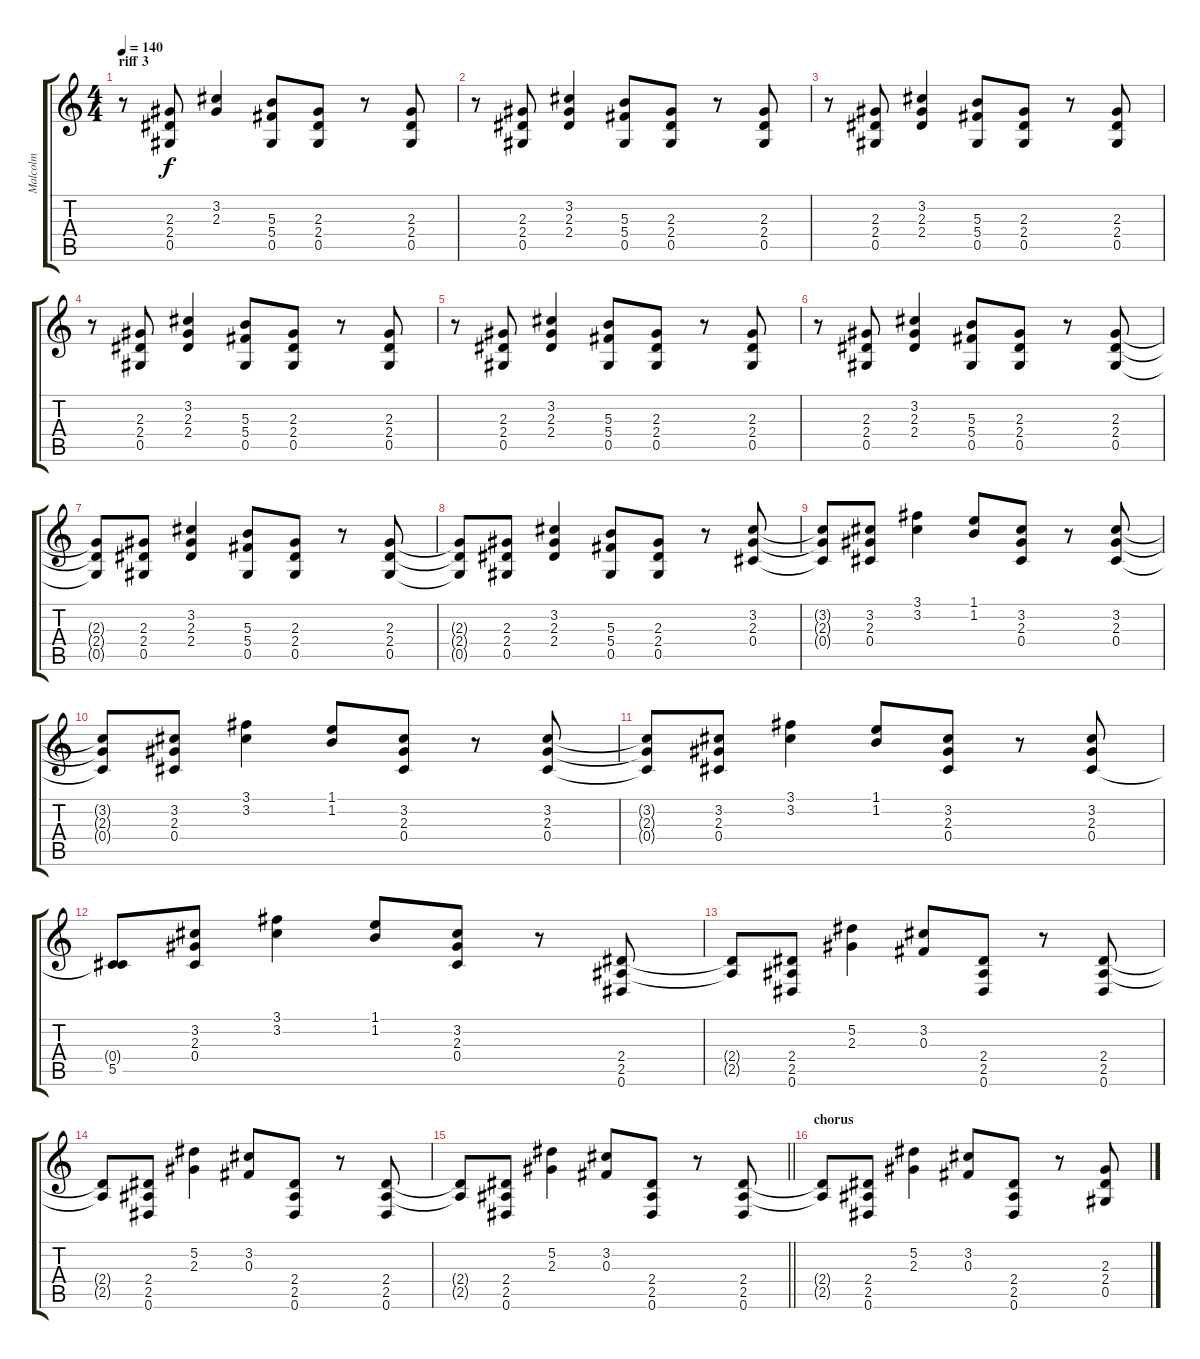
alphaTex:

\track ("Malcolm" "Malcolm") {instrument distortionguitar}
\staff {score tabs}
\tuning (Eb4 Bb3 Gb3 Db3 Ab2 Eb2) {hide}
\ts (4 4)
\section ("" "riff 3")
\tempo 140
\clef g2
\ks c
r.8{dy f} (2.3 2.4 0.5).8 (3.2 2.3).4 (5.3 5.4 0.5).8 (2.3 2.4 0.5).8 r.8 (2.3 2.4 0.5).8 |
r.8 (2.3 2.4 0.5).8 (3.2 2.3 2.4).4 (5.3 5.4 0.5).8 (2.3 2.4 0.5).8 r.8 (2.3 2.4 0.5).8 |
r.8 (2.3 2.4 0.5).8 (3.2 2.3 2.4).4 (5.3 5.4 0.5).8 (2.3 2.4 0.5).8 r.8 (2.3 2.4 0.5).8 |
r.8 (2.3 2.4 0.5).8 (3.2 2.3 2.4).4 (5.3 5.4 0.5).8 (2.3 2.4 0.5).8 r.8 (2.3 2.4 0.5).8 |
r.8 (2.3 2.4 0.5).8 (3.2 2.3 2.4).4 (5.3 5.4 0.5).8 (2.3 2.4 0.5).8 r.8 (2.3 2.4 0.5).8 |
r.8 (2.3 2.4 0.5).8 (3.2 2.3 2.4).4 (5.3 5.4 0.5).8 (2.3 2.4 0.5).8 r.8 (2.3 2.4 0.5).8 |
(2.3{t} 2.4{t} 0.5{t}).8 (2.3 2.4 0.5).8 (3.2 2.3 2.4).4 (5.3 5.4 0.5).8 (2.3 2.4 0.5).8 r.8 (2.3 2.4 0.5).8 |
(2.3{t} 2.4{t} 0.5{t}).8 (2.3 2.4 0.5).8 (3.2 2.3 2.4).4 (5.3 5.4 0.5).8 (2.3 2.4 0.5).8 r.8 (3.2 2.3 0.4).8 |
(3.2{t} 2.3{t} 0.4{t}).8 (3.2 2.3 0.4).8 (3.1 3.2).4 (1.1 1.2).8 (3.2 2.3 0.4).8 r.8 (3.2 2.3 0.4).8 |
(3.2{t} 2.3{t} 0.4{t}).8 (3.2 2.3 0.4).8 (3.1 3.2).4 (1.1 1.2).8 (3.2 2.3 0.4).8 r.8 (3.2 2.3 0.4).8 |
(3.2{t} 2.3{t} 0.4{t}).8 (3.2 2.3 0.4).8 (3.1 3.2).4 (1.1 1.2).8 (3.2 2.3 0.4).8 r.8 (3.2 2.3 0.4).8 |
(0.4{t} 5.5).8 (3.2 2.3 0.4).8 (3.1 3.2).4 (1.1 1.2).8 (3.2 2.3 0.4).8 r.8 (2.4 2.5 0.6).8 |
(2.4{t} 2.5{t}).8 (2.4 2.5 0.6).8 (5.2 2.3).4 (3.2 0.3).8 (2.4 2.5 0.6).8 r.8 (2.4 2.5 0.6).8 |
(2.4{t} 2.5{t}).8 (2.4 2.5 0.6).8 (5.2 2.3).4 (3.2 0.3).8 (2.4 2.5 0.6).8 r.8 (2.4 2.5 0.6).8 |
\barLineRight lightlight
(2.4{t} 2.5{t}).8 (2.4 2.5 0.6).8 (5.2 2.3).4 (3.2 0.3).8 (2.4 2.5 0.6).8 r.8 (2.4 2.5 0.6).8 |
\section ("" "chorus")
(2.4{t} 2.5{t}).8 (2.4 2.5 0.6).8 (5.2 2.3).4 (3.2 0.3).8 (2.4 2.5 0.6).8 r.8 (2.3 2.4 0.5).8
